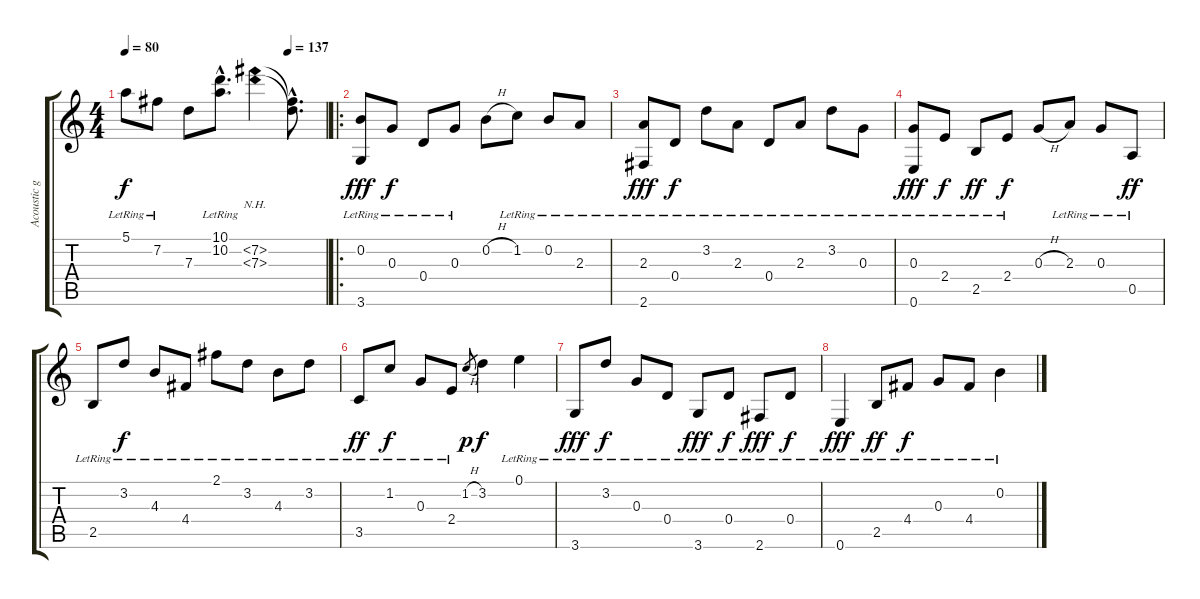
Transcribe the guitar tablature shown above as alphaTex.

\track ("Acoustic guitar" "Acoustic g") {instrument acousticguitarsteel}
\staff {score tabs}
\tuning (E4 B3 G3 D3 A2 E2) {hide}
\ts (4 4)
\tempo 80
\tempo (137 0.8125)
\clef g2
\ks c
5.1{lr}.8{dy f} 7.2{lr}.8 7.3.8 (10.1{hac lr} 10.2{hac lr}).8{d} (7.2{nh} 7.3{nh}).4 (7.2{hac t} 7.3{hac t}).8{d} |
\ro
(0.2{lr} 3.6{lr}).8{dy fff} 0.3{lr}.8{dy f} 0.4{lr}.8 0.3{lr}.8 0.2{h}.8 1.2{lr}.8 0.2{lr}.8 2.3{lr}.8 |
(2.3{lr} 2.6{lr}).8{dy fff} 0.4{lr}.8{dy f} 3.2{lr}.8 2.3{lr}.8 0.4{lr}.8 2.3{lr}.8 3.2{lr}.8 0.3{lr}.8 |
(0.3{lr} 0.6{lr}).8{dy fff} 2.4{lr}.8{dy f} 2.5{lr}.8{dy ff} 2.4{lr}.8{dy f} 0.3{h}.8 2.3{lr}.8 0.3{lr}.8 0.5{lr}.8{dy ff} |
2.5{lr}.8 3.2{lr}.8{dy f} 4.3{lr}.8 4.4{lr}.8 2.1{lr}.8 3.2{lr}.8 4.3{lr}.8 3.2{lr}.8 |
3.5{lr}.8{dy ff} 1.2{lr}.8{dy f} 0.3{lr}.8 2.4{lr}.8 1.2{h}.8{gr dy p} 3.2.4{dy f} 0.1{lr}.4 |
3.6{lr}.8{dy fff} 3.2{lr}.8{dy f} 0.3{lr}.8 0.4{lr}.8 3.6{lr}.8{dy fff} 0.4{lr}.8{dy f} 2.6{lr}.8{dy fff} 0.4{lr}.8{dy f} |
0.6{lr}.4{dy fff} 2.5{lr}.8{dy ff} 4.4{lr}.8{dy f} 0.3{lr}.8 4.4{lr}.8 0.2{lr}.4
